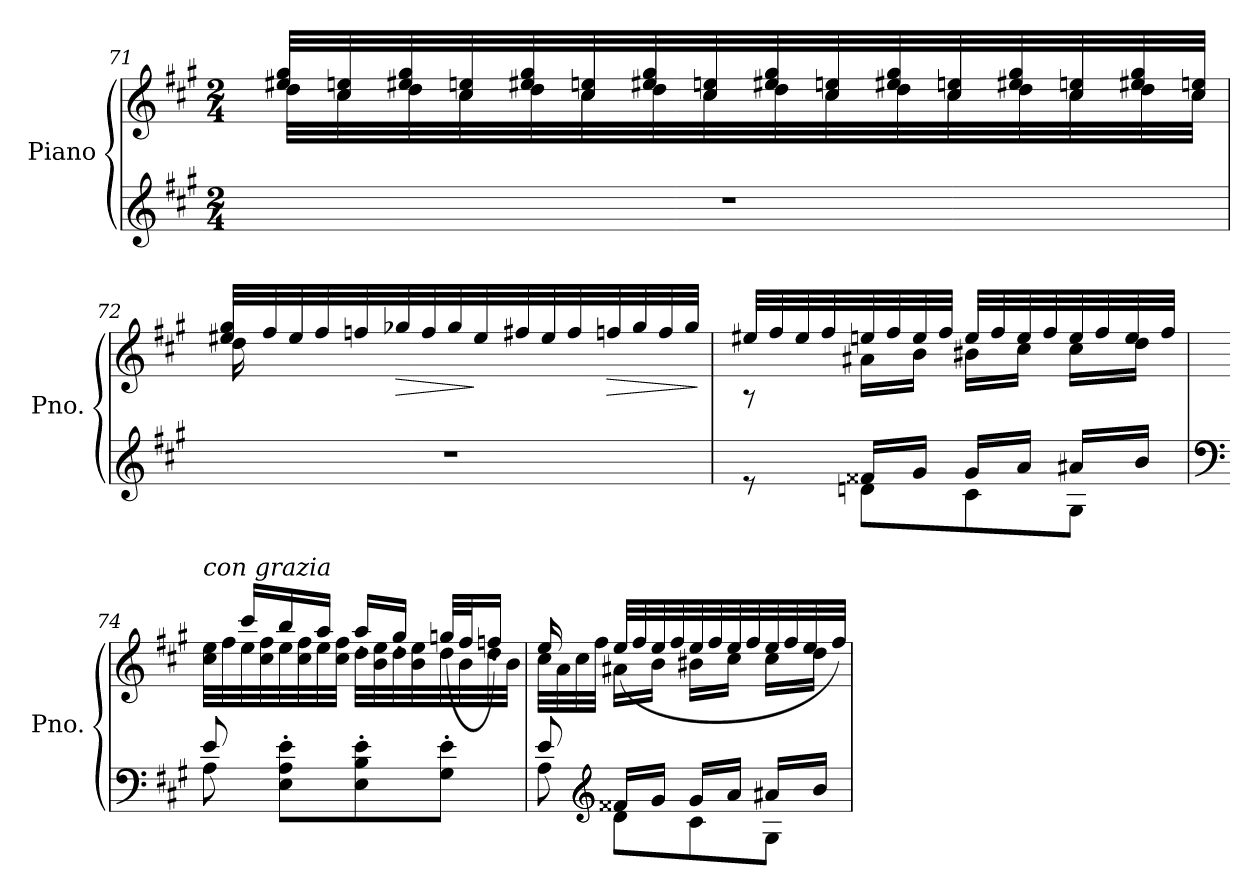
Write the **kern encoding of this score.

**kern	**kern	**dynam
*part1	*part1	*part1
*staff2	*staff1	*staff1/2
*I"Piano	*	*
*I'Pno.	*	*
!!LO:LB:g=z
*clefG2	*clefG2	*
*k[f#c#g#]	*k[f#c#g#]	*
*M2/4	*M2/4	*
=71	=71	=71
*	*^	*
2r	32dd\LLL	32ee#X/ 32gg#/LLL	.
.	32cc#\	32cc#/ 32een/	.
.	32dd\	32ee#X/ 32gg#/	.
.	32cc#\	32cc#/ 32een/	.
.	32dd\	32ee#X/ 32gg#/	.
.	32cc#\	32cc#/ 32een/	.
.	32dd\	32ee#X/ 32gg#/	.
.	32cc#\	32cc#/ 32een/	.
.	32dd\	32ee#X/ 32gg#/	.
.	32cc#\	32cc#/ 32een/	.
.	32dd\	32ee#X/ 32gg#/	.
.	32cc#\	32cc#/ 32een/	.
.	32dd\	32ee#X/ 32gg#/	.
.	32cc#\	32cc#/ 32een/	.
.	32dd\	32ee#X/ 32gg#/	.
.	32cc#\JJJ	32cc#/ 32een/JJJ	.
=72	=72	=72	=72
2r	32ee#X/ 32gg#/LLL	16dd\	.
.	32ff#/	.	.
.	32ee#/	4..ryy	.
.	32ff#/	.	.
.	32ffn/	.	.
!	!	!	!LO:HP:b
.	32gg-X/	.	>
.	32ff/	.	.
.	32gg-/	.	.
.	32ee#/	.	]
.	32ff#X/	.	.
.	32ee#/	.	.
.	32ff#/	.	.
!	!	!	!LO:HP:b
.	32ffn/	.	>
.	32gg-/	.	.
.	32ff/	.	.
.	32gg-/JJJ	.	.
*	*v	*v	*
.	.	]
!!LO:LB:g=z
=73	=73	=73
*^	*^	*
8re	8ryy	8rA	32ee#X/LLL	.
.	.	.	32ff#/	.
.	.	.	32ee#/	.
.	.	.	32ff#/	.
8dn\L	16f##X/LL	16a#X\LL	32een/	.
.	.	.	32ff#/	.
.	16g#/JJ	16b\JJ	32ee/	.
.	.	.	32ff#/JJJ	.
8c#\	16g#/LL	16b#X\LL	32ee/LLL	.
.	.	.	32ff#/	.
.	16a/JJ	16cc#\JJ	32ee/	.
.	.	.	32ff#/	.
8G#\J	16a#X/LL	16cc#\LL	32ee/	.
.	.	.	32ff#/	.
.	16b/JJ	16dd\JJ	32ee/	.
.	.	.	32ff#/JJJ	.
=74	=74	=74	=74	=74
*clefF4	*	*	*	*
!	!	!LO:TX:a:i:t=con grazia	!	!
8A\	8e/	32cc#\ 32ee\LLL	16ryy	.
.	.	32ff#\	.	.
.	.	32ee\	16ccc#'/LL	.
.	.	32cc#\ 32ff#\	.	.
8E\' 8A\' 8e\'L	4.ryy	32ee\	16bb'/	.
.	.	32cc#\ 32ff#\	.	.
.	.	32ee\	16aa'/JJ	.
.	.	32cc#\ 32ff#\JJJ	.	.
8E\' 8B\' 8e\'	.	32dd\LLL	16aa'/LL	.
.	.	32b\ 32ee\	.	.
.	.	32dd\	16gg#'/JJ	.
.	.	32b\ 32ee\	.	.
8G#\' 8e\'J	.	32dd\	(>32ggn/LLL	.
.	.	32b\	32ff#/J	.
.	.	32dd\	16ffn'/JJ)	.
.	.	32b\JJJ	.	.
!!LO:PB:g=z	!!
=75	=75	=75	=75	=75
8A\	8e/	32cc#\LLL	16ee/	.
.	.	32a\	.	.
.	.	32cc#\	16ryy	.
.	.	32ff#\JJJ	.	.
*clefG2	*	*	*	*
8d\L	16f##X/LL	16a#X\LL	(>32ee/LLL	.
.	.	.	32ff#/	.
.	16g#/JJ	16b\JJ	32ee/	.
.	.	.	32ff#/	.
8c#\	16g#/LL	16b#X\LL	32ee/	.
.	.	.	32ff#/	.
.	16a/JJ	16cc#\JJ	32ee/	.
.	.	.	32ff#/	.
8G#\J	16a#X/LL	16cc#\LL	32ee/	.
.	.	.	32ff#/	.
.	16b/JJ	16dd\JJ	32ee/	.
.	.	.	32ff#/JJJ)	.
*v	*v	*	*	*
*	*v	*v	*
=	=	=
*-	*-	*-
